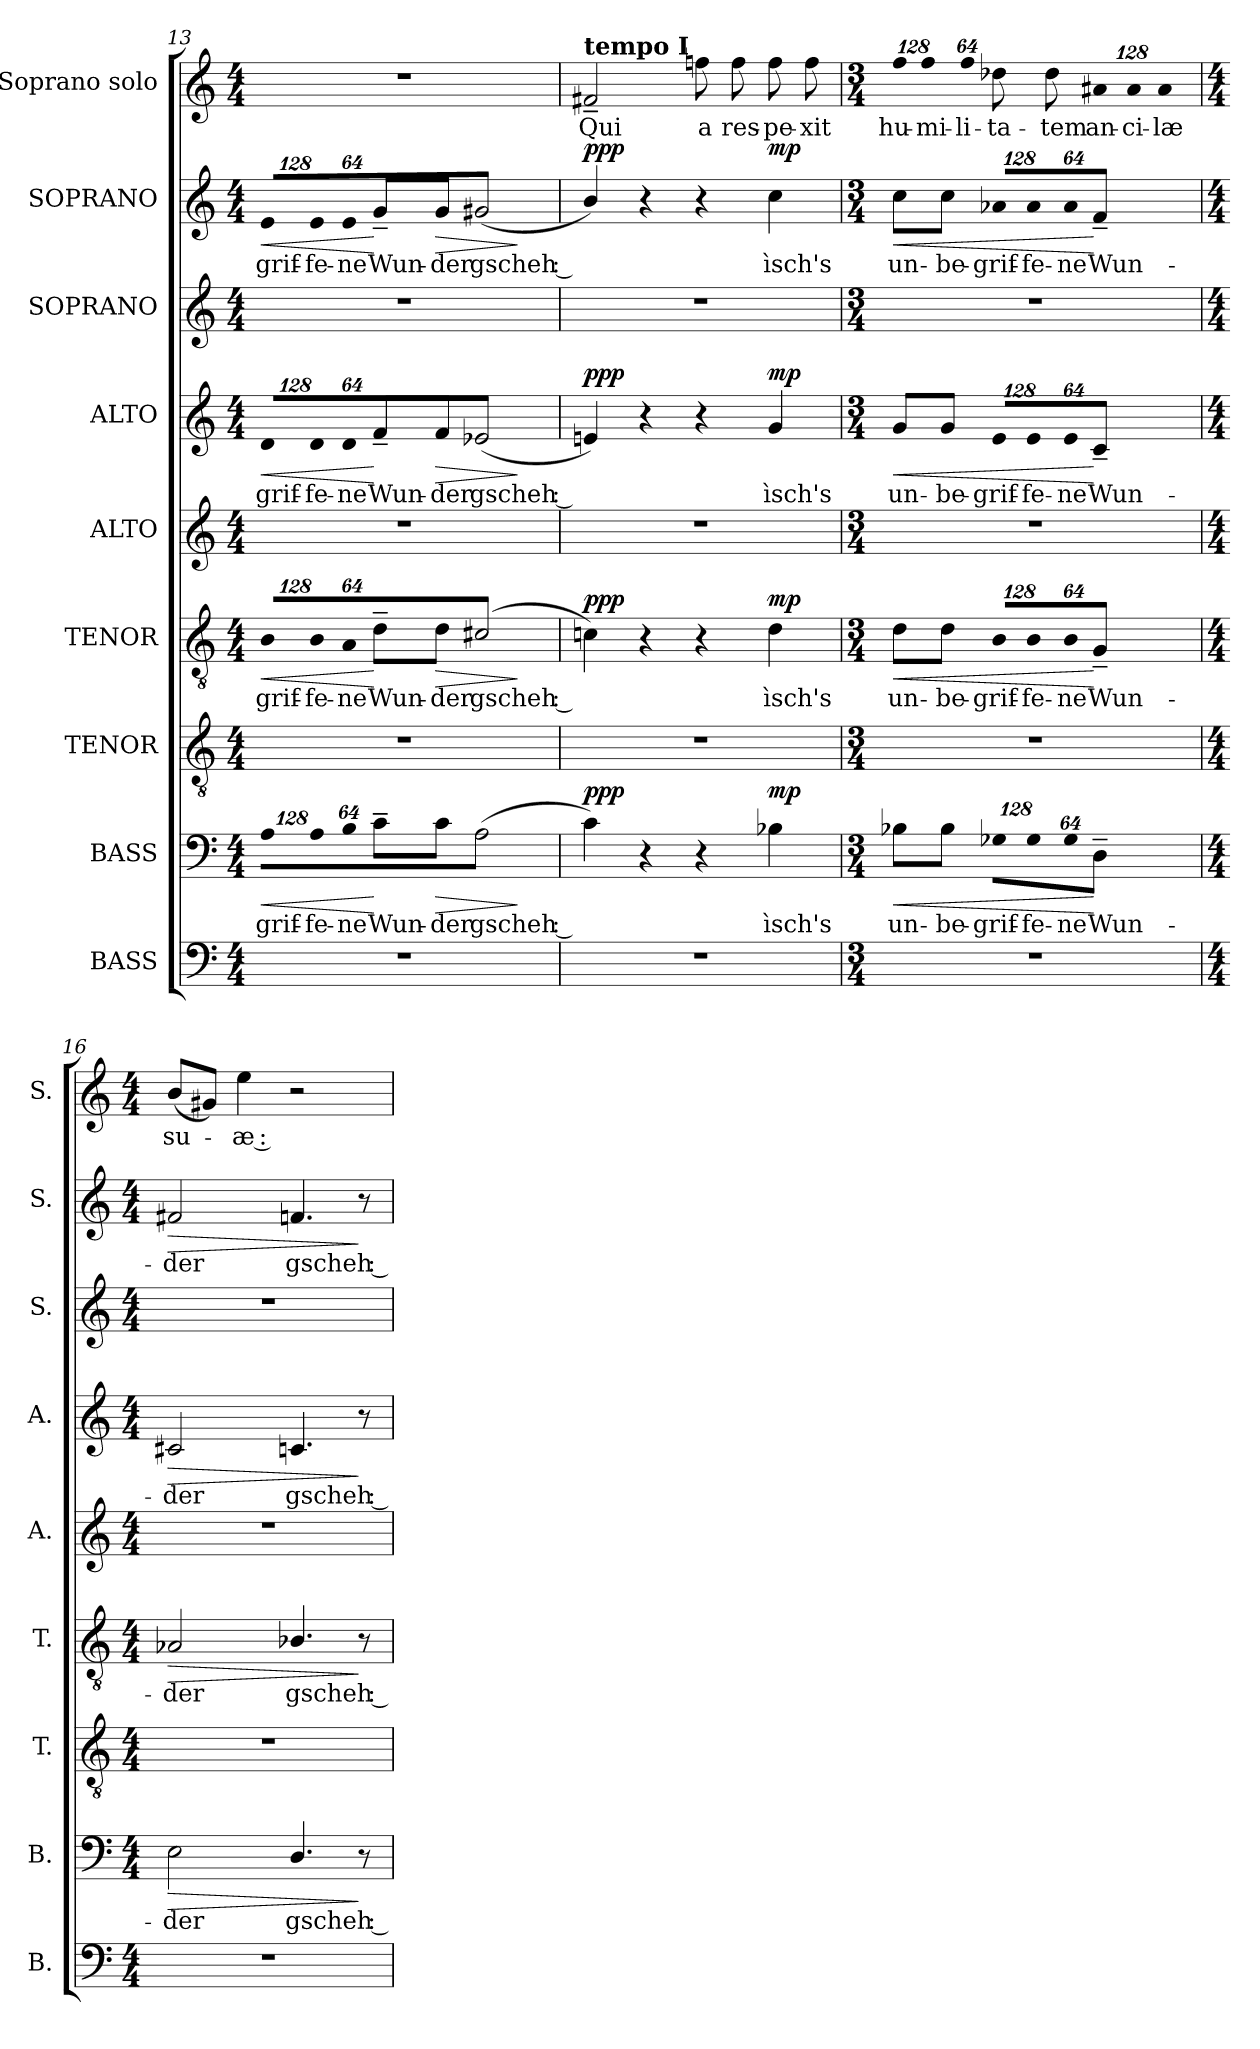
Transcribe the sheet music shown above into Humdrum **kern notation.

**kern	**kern	**text	**dynam	**kern	**kern	**text	**dynam	**kern	**kern	**text	**dynam	**kern	**kern	**text	**dynam	**kern	**text
*part9	*part8	*part8	*part8	*part7	*part6	*part6	*part6	*part5	*part4	*part4	*part4	*part3	*part2	*part2	*part2	*part1	*part1
*staff9	*staff8	*staff8	*staff8	*staff7	*staff6	*staff6	*staff6	*staff5	*staff4	*staff4	*staff4	*staff3	*staff2	*staff2	*staff2	*staff1	*staff1
*I"BASS	*I"BASS	*	*	*I"TENOR	*I"TENOR	*	*	*I"ALTO	*I"ALTO	*	*	*I"SOPRANO	*I"SOPRANO	*	*	*I"Soprano solo	*
*I'B.	*I'B.	*	*	*I'T.	*I'T.	*	*	*I'A.	*I'A.	*	*	*I'S.	*I'S.	*	*	*I'S.	*
!!LO:PB:g=z
*clefF4	*clefF4	*	*	*clefGv2	*clefGv2	*	*	*clefG2	*clefG2	*	*	*clefG2	*clefG2	*	*	*clefG2	*
*	*	*	*	*ITrd7c12	*ITrd7c12	*	*	*	*	*	*	*	*	*	*	*	*
*k[]	*k[]	*	*	*k[]	*k[]	*	*	*k[]	*k[]	*	*	*k[]	*k[]	*	*	*k[]	*
*M4/4	*M4/4	*	*	*M4/4	*M4/4	*	*	*M4/4	*M4/4	*	*	*M4/4	*M4/4	*	*	*M4/4	*
*	*Xbrackettup	*	*	*	*	*	*	*	*	*	*	*	*	*	*	*	*
=13	=13	=13	=13	=13	=13	=13	=13	=13	=13	=13	=13	=13	=13	=13	=13	=13	=13
!	!LO:N:vis=8	!	!	!	!	!	!	!	!	!	!	!	!	!	!	!	!
!	!	!LO:LY:b:color=#000000	!LO:HP:b	!	!	!	!	!	!	!	!	!	!	!	!	!	!
*	*	*	*	*	*Xbrackettup	*	*	*	*	*	*	*	*	*	*	*	*
!	!	!	!	!	!LO:N:vis=8	!	!	!	!	!	!	!	!	!	!	!	!
!	!	!	!	!	!	!LO:LY:b:color=#000000	!LO:HP:b	!	!	!	!	!	!	!	!	!	!
*	*	*	*	*	*	*	*	*	*Xbrackettup	*	*	*	*	*	*	*	*
!	!	!	!	!	!	!	!	!	!LO:N:vis=8	!	!	!	!	!	!	!	!
!	!	!	!	!	!	!	!	!	!	!LO:LY:b:color=#000000	!LO:HP:b	!	!	!	!	!	!
*	*	*	*	*	*	*	*	*	*	*	*	*	*Xbrackettup	*	*	*	*
!	!	!	!	!	!	!	!	!	!	!	!	!	!LO:N:vis=8	!	!	!	!
!	!	!	!	!	!	!	!	!	!	!	!	!	!	!LO:LY:b:color=#000000	!LO:HP:b	!	!
1r	1024%85Ai\L	-grif-	<	1r	1024%85BBi/L	-grif-	<	1r	1024%85di/L	grif-	<	1r	1024%85ei/L	-grif-	<	1r	.
!	!LO:N:vis=8	!	!	!	!	!	!	!	!	!	!	!	!	!	!	!	!
!	!	!LO:LY:b:color=#000000	!	!	!LO:N:vis=8	!	!	!	!	!	!	!	!	!	!	!	!
!	!	!	!	!	!	!LO:LY:b:color=#000000	!	!	!LO:N:vis=8	!	!	!	!	!	!	!	!
!	!	!	!	!	!	!	!	!	!	!LO:LY:b:color=#000000	!	!	!LO:N:vis=8	!	!	!	!
!	!	!	!	!	!	!	!	!	!	!	!	!	!	!LO:LY:b:color=#000000	!	!	!
.	1024%85Ai\	-fe-	.	.	1024%85BBi/	-fe-	.	.	1024%85di/	-fe-	.	.	1024%85ei/	-fe-	.	.	.
!	!LO:N:vis=8	!	!	!	!	!	!	!	!	!	!	!	!	!	!	!	!
!	!	!LO:LY:b:color=#000000	!	!	!LO:N:vis=8	!	!	!	!	!	!	!	!	!	!	!	!
!	!	!	!	!	!	!LO:LY:b:color=#000000	!	!	!LO:N:vis=8	!	!	!	!	!	!	!	!
!	!	!	!	!	!	!	!	!	!	!LO:LY:b:color=#000000	!	!	!LO:N:vis=8	!	!	!	!
!	!	!	!	!	!	!	!	!	!	!	!	!	!	!LO:LY:b:color=#000000	!	!	!
.	512%43Bi\J	-ne	.	.	512%43AAi/J	-ne	.	.	512%43di/J	-ne	.	.	512%43ei/J	-ne	.	.	.
!	!	!LO:LY:b:color=#000000	!	!	!	!	!	!	!	!	!	!	!	!	!	!	!
!	!	!	!	!	!	!LO:LY:b:color=#000000	!	!	!	!	!	!	!	!	!	!	!
!	!	!	!	!	!	!	!	!	!	!LO:LY:b:color=#000000	!	!	!	!	!	!	!
!	!	!	!	!	!	!	!	!	!	!	!	!	!	!LO:LY:b:color=#000000	!	!	!
.	8c~i\L	Wun-	[	.	8D~i\L	Wun-	[	.	8f~i/L	Wun-	[	.	8g~i/L	Wun-	[	.	.
!	!	!LO:LY:b:color=#000000	!LO:HP:b	!	!	!	!	!	!	!	!	!	!	!	!	!	!
!	!	!	!	!	!	!LO:LY:b:color=#000000	!LO:HP:b	!	!	!	!	!	!	!	!	!	!
!	!	!	!	!	!	!	!	!	!	!LO:LY:b:color=#000000	!LO:HP:b	!	!	!	!	!	!
!	!	!	!	!	!	!	!	!	!	!	!	!	!	!LO:LY:b:color=#000000	!LO:HP:b	!	!
.	8ci\J	-der	>	.	8Di\J	-der	>	.	8fi/J	-der	>	.	8gi/J	-der	>	.	.
!	!	!LO:LY:b:color=#000000	!	!	!	!	!	!	!	!	!	!	!	!	!	!	!
!	!	!	!	!	!	!LO:LY:b:color=#000000	!	!	!	!	!	!	!	!	!	!	!
!	!	!	!	!	!	!	!	!	!	!LO:LY:b:color=#000000	!	!	!	!	!	!	!
!	!	!	!	!	!	!	!	!	!	!	!	!	!	!LO:LY:b:color=#000000	!	!	!
.	(2Ai\	gscheh :	.	.	(2C#Xi\	gscheh :	.	.	(2e-Xi/	gscheh :	.	.	(2g#Xi/	gscheh :	.	.	.
.	.	.	]	.	.	.	]	.	.	.	]	.	.	.	]	.	.
=14	=14	=14	=14	=14	=14	=14	=14	=14	=14	=14	=14	=14	=14	=14	=14	=14	=14
!	!	!	!	!	!	!	!	!	!	!	!	!	!	!	!	!LO:TX:a:B:t=tempo I	!
!	!	!	!	!	!	!	!	!	!	!	!	!	!	!	!	!	!LO:LY:b:color=#000000
1r	4ci\)	.	ppp	1r	4Cni\)	.	ppp	1r	4eni/)	.	ppp	1r	4bi/)	.	ppp	2f#X~i/	Qui
.	4r	.	.	.	4r	.	.	.	4r	.	.	.	4r	.	.	.	.
!	!	!	!	!	!	!	!	!	!	!	!	!	!	!	!	!	!LO:LY:b:color=#000000
.	4r	.	.	.	4r	.	.	.	4r	.	.	.	4r	.	.	8ffni\	a
!	!	!	!	!	!	!	!	!	!	!	!	!	!	!	!	!	!LO:LY:b:color=#000000
.	.	.	.	.	.	.	.	.	.	.	.	.	.	.	.	8ffi\	res-
!	!	!LO:LY:b:color=#000000	!	!	!	!	!	!	!	!	!	!	!	!	!	!	!
!	!	!	!	!	!	!LO:LY:b:color=#000000	!	!	!	!	!	!	!	!	!	!	!
!	!	!	!	!	!	!	!	!	!	!LO:LY:b:color=#000000	!	!	!	!	!	!	!
!	!	!	!	!	!	!	!	!	!	!	!	!	!	!LO:LY:b:color=#000000	!	!	!
!	!	!	!	!	!	!	!	!	!	!	!	!	!	!	!	!	!LO:LY:b:color=#000000
.	4B-Xi\	ìsch's	mp	.	4Di\	ìsch's	mp	.	4gi/	ìsch's	mp	.	4cci\	ìsch's	mp	8ffi\	-pe-
!	!	!	!	!	!	!	!	!	!	!	!	!	!	!	!	!	!LO:LY:b:color=#000000
.	.	.	.	.	.	.	.	.	.	.	.	.	.	.	.	8ffi\	-xit
=15	=15	=15	=15	=15	=15	=15	=15	=15	=15	=15	=15	=15	=15	=15	=15	=15	=15
*M3/4	*M3/4	*	*	*M3/4	*M3/4	*	*	*M3/4	*M3/4	*	*	*M3/4	*M3/4	*	*	*M3/4	*
!LO:N:vis=1	!	!	!	!	!	!	!	!	!	!	!	!	!	!	!	!	!
!	!	!LO:LY:b:color=#000000	!LO:HP:b	!LO:N:vis=1	!	!	!	!	!	!	!	!	!	!	!	!	!
!	!	!	!	!	!	!LO:LY:b:color=#000000	!LO:HP:b	!LO:N:vis=1	!	!	!	!	!	!	!	!	!
!	!	!	!	!	!	!	!	!	!	!LO:LY:b:color=#000000	!LO:HP:b	!LO:N:vis=1	!	!	!	!	!
!	!	!	!	!	!	!	!	!	!	!	!	!	!	!LO:LY:b:color=#000000	!LO:HP:b	!	!
*	*	*	*	*	*	*	*	*	*	*	*	*	*	*	*	*Xbrackettup	*
!	!	!	!	!	!	!	!	!	!	!	!	!	!	!	!	!LO:N:vis=8	!
!	!	!	!	!	!	!	!	!	!	!	!	!	!	!	!	!	!LO:LY:b:color=#000000
2.r	8B-Xi\L	un-	<	2.r	8Di\L	un-	<	2.r	8gi/L	un-	<	2.r	8cci\L	un-	<	1024%85ffi\	hu-
!	!	!	!	!	!	!	!	!	!	!	!	!	!	!	!	!LO:N:vis=8	!
!	!	!	!	!	!	!	!	!	!	!	!	!	!	!	!	!	!LO:LY:b:color=#000000
.	.	.	.	.	.	.	.	.	.	.	.	.	.	.	.	1024%85ffi\	-mi-
!	!	!LO:LY:b:color=#000000	!	!	!	!	!	!	!	!	!	!	!	!	!	!	!
!	!	!	!	!	!	!LO:LY:b:color=#000000	!	!	!	!	!	!	!	!	!	!	!
!	!	!	!	!	!	!	!	!	!	!LO:LY:b:color=#000000	!	!	!	!	!	!	!
!	!	!	!	!	!	!	!	!	!	!	!	!	!	!LO:LY:b:color=#000000	!	!	!
.	8B-i\J	-be-	.	.	8Di\J	-be-	.	.	8gi/J	-be-	.	.	8cci\J	-be-	.	.	.
!	!	!	!	!	!	!	!	!	!	!	!	!	!	!	!	!LO:N:vis=8	!
!	!	!	!	!	!	!	!	!	!	!	!	!	!	!	!	!	!LO:LY:b:color=#000000
.	.	.	.	.	.	.	.	.	.	.	.	.	.	.	.	512%43ffi\	-li-
!	!LO:N:vis=8	!	!	!	!	!	!	!	!	!	!	!	!	!	!	!	!
!	!	!LO:LY:b:color=#000000	!	!	!LO:N:vis=8	!	!	!	!	!	!	!	!	!	!	!	!
!	!	!	!	!	!	!LO:LY:b:color=#000000	!	!	!LO:N:vis=8	!	!	!	!	!	!	!	!
!	!	!	!	!	!	!	!	!	!	!LO:LY:b:color=#000000	!	!	!LO:N:vis=8	!	!	!	!
!	!	!	!	!	!	!	!	!	!	!	!	!	!	!LO:LY:b:color=#000000	!	!	!
!	!	!	!	!	!	!	!	!	!	!	!	!	!	!	!	!	!LO:LY:b:color=#000000
.	1024%85G-Xi\L	-grif-	.	.	1024%85BBi/L	-grif-	.	.	1024%85ei/L	-grif-	.	.	1024%85a-Xi/L	-grif-	.	8dd-Xi\	-ta-
!	!LO:N:vis=8	!	!	!	!	!	!	!	!	!	!	!	!	!	!	!	!
!	!	!LO:LY:b:color=#000000	!	!	!LO:N:vis=8	!	!	!	!	!	!	!	!	!	!	!	!
!	!	!	!	!	!	!LO:LY:b:color=#000000	!	!	!LO:N:vis=8	!	!	!	!	!	!	!	!
!	!	!	!	!	!	!	!	!	!	!LO:LY:b:color=#000000	!	!	!LO:N:vis=8	!	!	!	!
!	!	!	!	!	!	!	!	!	!	!	!	!	!	!LO:LY:b:color=#000000	!	!	!
.	1024%85G-i\	-fe-	.	.	1024%85BBi/	-fe-	.	.	1024%85ei/	-fe-	.	.	1024%85a-i/	-fe-	.	.	.
!	!	!	!	!	!	!	!	!	!	!	!	!	!	!	!	!	!LO:LY:b:color=#000000
.	.	.	.	.	.	.	.	.	.	.	.	.	.	.	.	8dd-i\	-tem
!	!LO:N:vis=8	!	!	!	!	!	!	!	!	!	!	!	!	!	!	!	!
!	!	!LO:LY:b:color=#000000	!	!	!LO:N:vis=8	!	!	!	!	!	!	!	!	!	!	!	!
!	!	!	!	!	!	!LO:LY:b:color=#000000	!	!	!LO:N:vis=8	!	!	!	!	!	!	!	!
!	!	!	!	!	!	!	!	!	!	!LO:LY:b:color=#000000	!	!	!LO:N:vis=8	!	!	!	!
!	!	!	!	!	!	!	!	!	!	!	!	!	!	!LO:LY:b:color=#000000	!	!	!
.	512%43G-i\J	-ne	.	.	512%43BBi/J	-ne	.	.	512%43ei/J	-ne	.	.	512%43a-i/J	-ne	.	.	.
!	!	!LO:LY:b:color=#000000	!	!	!	!	!	!	!	!	!	!	!	!	!	!	!
!	!	!	!	!	!	!LO:LY:b:color=#000000	!	!	!	!	!	!	!	!	!	!	!
!	!	!	!	!	!	!	!	!	!	!LO:LY:b:color=#000000	!	!	!	!	!	!	!
!	!	!	!	!	!	!	!	!	!	!	!	!	!	!LO:LY:b:color=#000000	!	!LO:N:vis=8	!
!	!	!	!	!	!	!	!	!	!	!	!	!	!	!	!	!	!LO:LY:b:color=#000000
.	4D~i/	Wun-	[	.	4GG~i/	Wun-	[	.	4c~i/	Wun-	[	.	4f~i/	Wun-	[	1024%85a#Xi/	an-
!	!	!	!	!	!	!	!	!	!	!	!	!	!	!	!	!LO:N:vis=8	!
!	!	!	!	!	!	!	!	!	!	!	!	!	!	!	!	!	!LO:LY:b:color=#000000
.	.	.	.	.	.	.	.	.	.	.	.	.	.	.	.	1024%85a#i/	-ci-
!	!	!	!	!	!	!	!	!	!	!	!	!	!	!	!	!LO:N:vis=8	!
!	!	!	!	!	!	!	!	!	!	!	!	!	!	!	!	!	!LO:LY:b:color=#000000
.	.	.	.	.	.	.	.	.	.	.	.	.	.	.	.	512%43a#i/	-læ
=16	=16	=16	=16	=16	=16	=16	=16	=16	=16	=16	=16	=16	=16	=16	=16	=16	=16
*M4/4	*M4/4	*	*	*M4/4	*M4/4	*	*	*M4/4	*M4/4	*	*	*M4/4	*M4/4	*	*	*M4/4	*
!	!	!LO:LY:b:color=#000000	!LO:HP:b	!	!	!	!	!	!	!	!	!	!	!	!	!	!
!	!	!	!	!	!	!LO:LY:b:color=#000000	!LO:HP:b	!	!	!	!	!	!	!	!	!	!
!	!	!	!	!	!	!	!	!	!	!LO:LY:b:color=#000000	!LO:HP:b	!	!	!	!	!	!
!	!	!	!	!	!	!	!	!	!	!	!	!	!	!LO:LY:b:color=#000000	!LO:HP:b	!	!
!	!	!	!	!	!	!	!	!	!	!	!	!	!	!	!	!	!LO:LY:b:color=#000000
1r	2Ei\	-der	>	1r	2AA-Xi/	-der	>	1r	2c#Xi/	-der	>	1r	2f#Xi/	-der	>	(8bi/L	su-
.	.	.	.	.	.	.	.	.	.	.	.	.	.	.	.	8g#Xi/J)	.
!	!	!	!	!	!	!	!	!	!	!	!	!	!	!	!	!	!LO:LY:b:color=#000000
.	.	.	.	.	.	.	.	.	.	.	.	.	.	.	.	4eei\	-æ :
!	!	!LO:LY:b:color=#000000	!	!	!	!	!	!	!	!	!	!	!	!	!	!	!
!	!	!	!	!	!	!LO:LY:b:color=#000000	!	!	!	!	!	!	!	!	!	!	!
!	!	!	!	!	!	!	!	!	!	!LO:LY:b:color=#000000	!	!	!	!	!	!	!
!	!	!	!	!	!	!	!	!	!	!	!	!	!	!LO:LY:b:color=#000000	!	!	!
.	4.Di/	gscheh :	.	.	4.BB-Xi/	gscheh :	.	.	4.cni/	gscheh :	.	.	4.fni/	gscheh :	.	2r	.
.	8r	.	]	.	8r	.	]	.	8r	.	]	.	8r	.	]	.	.
=	=	=	=	=	=	=	=	=	=	=	=	=	=	=	=	=	=
*-	*-	*-	*-	*-	*-	*-	*-	*-	*-	*-	*-	*-	*-	*-	*-	*-	*-
